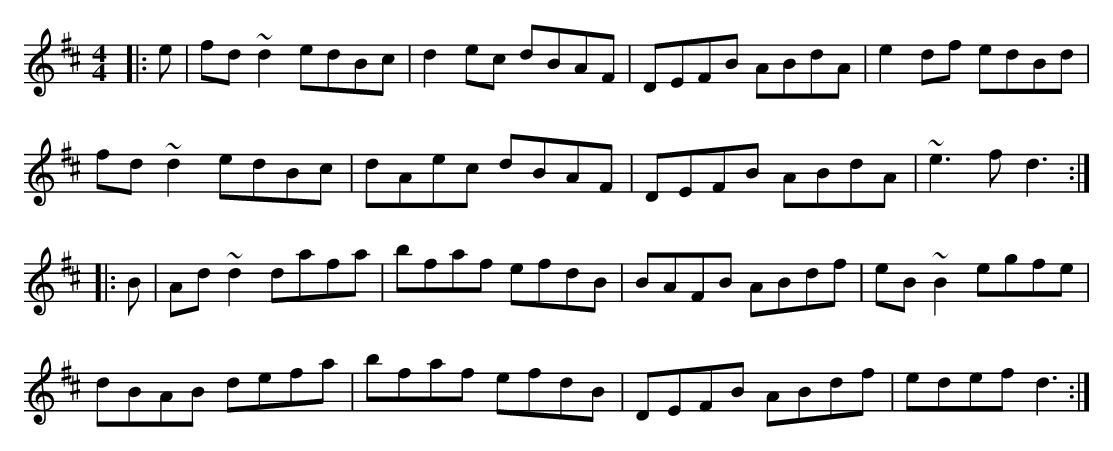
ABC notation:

X:1
M:4/4
K:D
|:e|fd~d2 edBc|d2ec dBAF|DEFB ABdA|e2df edBd|
fd~d2 edBc|dAec dBAF|DEFB ABdA|~e3f d3:|
|:B|Ad~d2 dafa|bfaf efdB|BAFB ABdf|eB~B2 egfe|
dBAB defa|bfaf efdB|DEFB ABdf|edef d3:|
